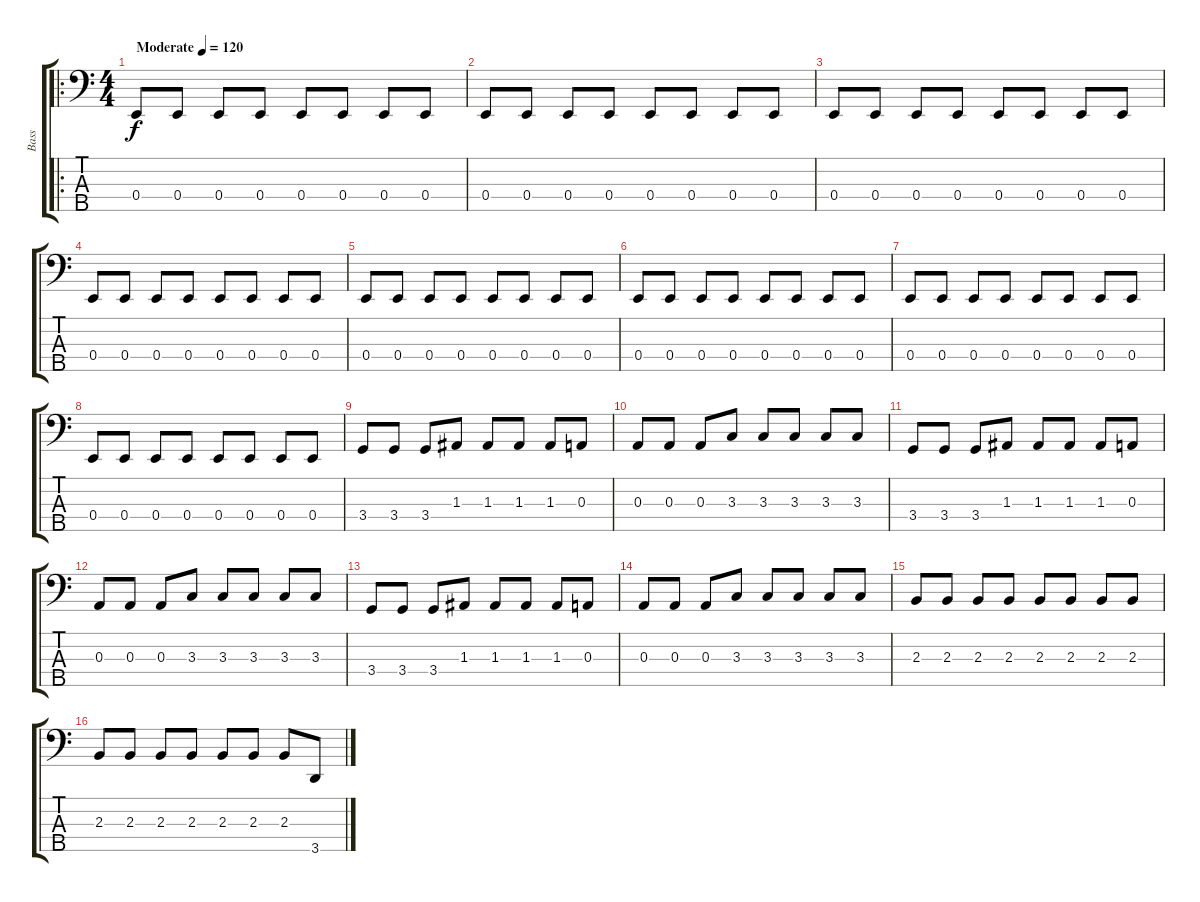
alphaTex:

\track ("Bass" "Bass") {instrument synthbass2}
\staff {score tabs}
\tuning (G2 D2 A1 E1 B0) {hide}
\ro
\ts (4 4)
\tempo (120 "Moderate")
\clef f4
\ks c
0.4.8{dy f volume 12 instrument synthbass2} 0.4.8 0.4.8 0.4.8 0.4.8 0.4.8 0.4.8 0.4.8 |
0.4.8 0.4.8 0.4.8 0.4.8 0.4.8 0.4.8 0.4.8 0.4.8 |
0.4.8 0.4.8 0.4.8 0.4.8 0.4.8 0.4.8 0.4.8 0.4.8 |
0.4.8 0.4.8 0.4.8 0.4.8 0.4.8 0.4.8 0.4.8 0.4.8 |
0.4.8 0.4.8 0.4.8 0.4.8 0.4.8 0.4.8 0.4.8 0.4.8 |
0.4.8 0.4.8 0.4.8 0.4.8 0.4.8 0.4.8 0.4.8 0.4.8 |
0.4.8 0.4.8 0.4.8 0.4.8 0.4.8 0.4.8 0.4.8 0.4.8 |
0.4.8 0.4.8 0.4.8 0.4.8 0.4.8 0.4.8 0.4.8 0.4.8 |
3.4.8{volume 16} 3.4.8 3.4.8 1.3.8 1.3.8 1.3.8 1.3.8 0.3.8 |
0.3.8 0.3.8 0.3.8 3.3.8 3.3.8 3.3.8 3.3.8 3.3.8 |
3.4.8 3.4.8 3.4.8 1.3.8 1.3.8 1.3.8 1.3.8 0.3.8 |
0.3.8 0.3.8 0.3.8 3.3.8 3.3.8 3.3.8 3.3.8 3.3.8 |
3.4.8 3.4.8 3.4.8 1.3.8 1.3.8 1.3.8 1.3.8 0.3.8 |
0.3.8 0.3.8 0.3.8 3.3.8 3.3.8 3.3.8 3.3.8 3.3.8 |
2.3.8 2.3.8 2.3.8 2.3.8 2.3.8 2.3.8 2.3.8 2.3.8 |
2.3.8 2.3.8 2.3.8 2.3.8 2.3.8 2.3.8 2.3.8 3.5.8
